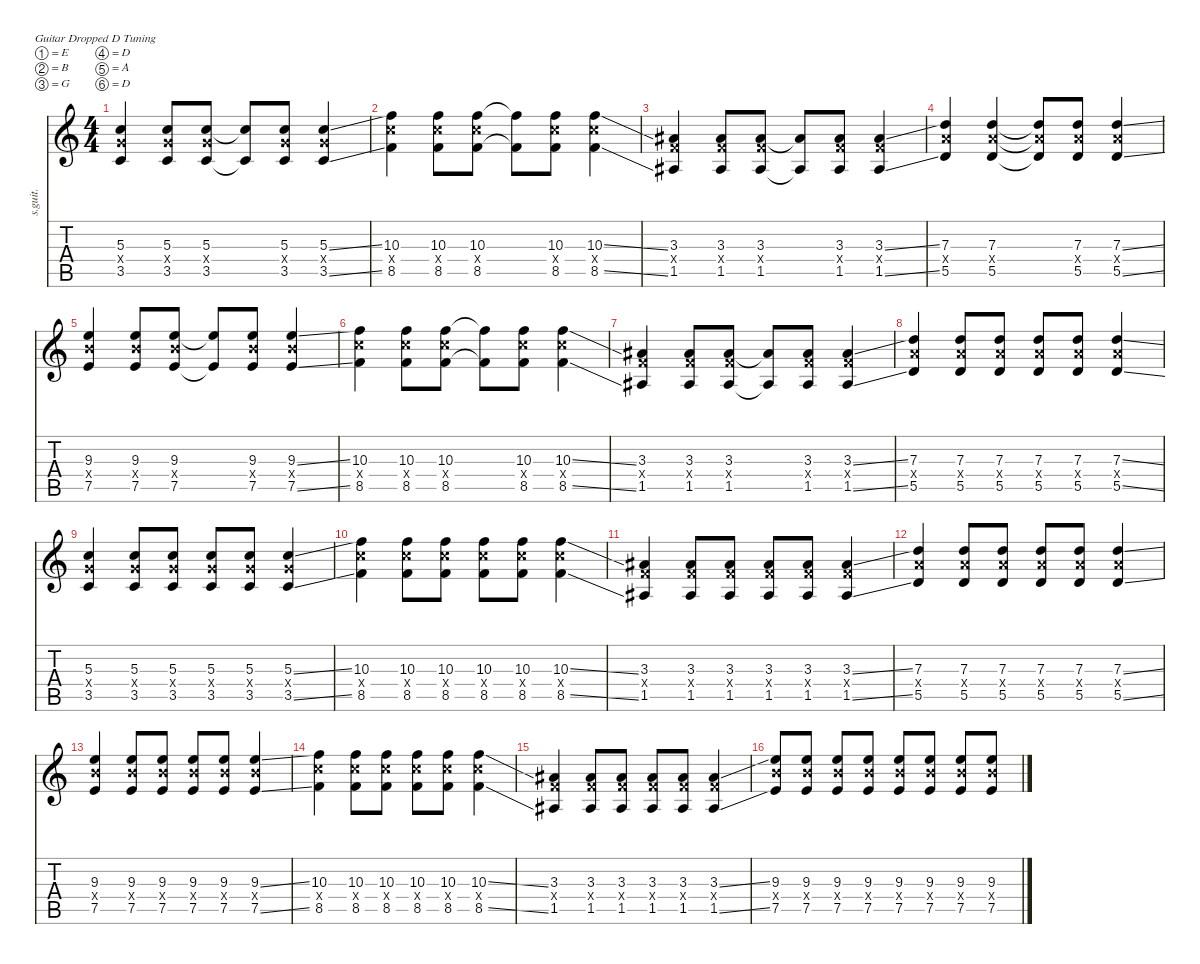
\defaultSystemsLayout 4
\hideDynamics
\bracketExtendMode nobrackets
\track ("Lead - Synyster Gates" "s.guit.") {instrument distortionguitar}
\staff {score tabs}
\tuning (E4 B3 G3 D3 A2 D2)
\ts (4 4)
\tempo (130 hide)
\clef g2
\ks c
(5.3 5.4{x} 3.5).4{lyrics (0 "") lyrics (1 "") lyrics (2 "") lyrics (3 "") lyrics (4 "") dy f} (5.3 5.4{x} 3.5).8{lyrics (0 "") lyrics (1 "") lyrics (2 "") lyrics (3 "") lyrics (4 "")} (5.3 5.4{x} 3.5).8{lyrics (0 "") lyrics (1 "") lyrics (2 "") lyrics (3 "") lyrics (4 "")} (5.3{t} 3.5{t}).8{lyrics (0 "") lyrics (1 "") lyrics (2 "") lyrics (3 "") lyrics (4 "")} (5.3 5.4{x} 3.5).8{lyrics (0 "") lyrics (1 "") lyrics (2 "") lyrics (3 "") lyrics (4 "")} (5.3{ss} 5.4{x} 3.5{ss}).4{lyrics (0 "") lyrics (1 "") lyrics (2 "") lyrics (3 "") lyrics (4 "")} |
(10.3 10.4{x} 8.5).4{lyrics (0 "") lyrics (1 "") lyrics (2 "") lyrics (3 "") lyrics (4 "")} (10.3 10.4{x} 8.5).8{lyrics (0 "") lyrics (1 "") lyrics (2 "") lyrics (3 "") lyrics (4 "")} (10.3 10.4{x} 8.5).8{lyrics (0 "") lyrics (1 "") lyrics (2 "") lyrics (3 "") lyrics (4 "")} (10.3{t} 8.5{t}).8{lyrics (0 "") lyrics (1 "") lyrics (2 "") lyrics (3 "") lyrics (4 "")} (10.3 10.4{x} 8.5).8{lyrics (0 "") lyrics (1 "") lyrics (2 "") lyrics (3 "") lyrics (4 "")} (10.3{ss} 10.4{x} 8.5{ss}).4{lyrics (0 "") lyrics (1 "") lyrics (2 "") lyrics (3 "") lyrics (4 "")} |
(3.3{acc #} 3.4{x} 1.5{acc #}).4{lyrics (0 "") lyrics (1 "") lyrics (2 "") lyrics (3 "") lyrics (4 "")} (3.3{acc #} 3.4{x} 1.5{acc #}).8{lyrics (0 "") lyrics (1 "") lyrics (2 "") lyrics (3 "") lyrics (4 "")} (3.3{acc #} 3.4{x} 1.5{acc #}).8{lyrics (0 "") lyrics (1 "") lyrics (2 "") lyrics (3 "") lyrics (4 "")} (3.3{t acc #} 1.5{t acc #}).8{lyrics (0 "") lyrics (1 "") lyrics (2 "") lyrics (3 "") lyrics (4 "")} (3.3{acc #} 3.4{x} 1.5{acc #}).8{lyrics (0 "") lyrics (1 "") lyrics (2 "") lyrics (3 "") lyrics (4 "")} (3.3{ss acc #} 3.4{x} 1.5{ss acc #}).4{lyrics (0 "") lyrics (1 "") lyrics (2 "") lyrics (3 "") lyrics (4 "")} |
(7.3 7.4{x} 5.5).4{lyrics (0 "") lyrics (1 "") lyrics (2 "") lyrics (3 "") lyrics (4 "")} (7.3 7.4{x} 5.5).4{lyrics (0 "") lyrics (1 "") lyrics (2 "") lyrics (3 "") lyrics (4 "")} (7.3{t} 5.5{t} 7.4{x t}).8{lyrics (0 "") lyrics (1 "") lyrics (2 "") lyrics (3 "") lyrics (4 "")} (7.3 7.4{x} 5.5).8{lyrics (0 "") lyrics (1 "") lyrics (2 "") lyrics (3 "") lyrics (4 "")} (7.3{ss} 7.4{x} 5.5{ss}).4{lyrics (0 "") lyrics (1 "") lyrics (2 "") lyrics (3 "") lyrics (4 "")} |
(9.3 9.4{x} 7.5).4{lyrics (0 "") lyrics (1 "") lyrics (2 "") lyrics (3 "") lyrics (4 "")} (9.3 9.4{x} 7.5).8{lyrics (0 "") lyrics (1 "") lyrics (2 "") lyrics (3 "") lyrics (4 "")} (9.3 9.4{x} 7.5).8{lyrics (0 "") lyrics (1 "") lyrics (2 "") lyrics (3 "") lyrics (4 "")} (9.3{t} 7.5{t}).8{lyrics (0 "") lyrics (1 "") lyrics (2 "") lyrics (3 "") lyrics (4 "")} (9.3 9.4{x} 7.5).8{lyrics (0 "") lyrics (1 "") lyrics (2 "") lyrics (3 "") lyrics (4 "")} (9.3{ss} 9.4{x} 7.5{ss}).4{lyrics (0 "") lyrics (1 "") lyrics (2 "") lyrics (3 "") lyrics (4 "")} |
(10.3 10.4{x} 8.5).4{lyrics (0 "") lyrics (1 "") lyrics (2 "") lyrics (3 "") lyrics (4 "")} (10.3 10.4{x} 8.5).8{lyrics (0 "") lyrics (1 "") lyrics (2 "") lyrics (3 "") lyrics (4 "")} (10.3 10.4{x} 8.5).8{lyrics (0 "") lyrics (1 "") lyrics (2 "") lyrics (3 "") lyrics (4 "")} (10.3{t} 8.5{t}).8{lyrics (0 "") lyrics (1 "") lyrics (2 "") lyrics (3 "") lyrics (4 "")} (10.3 10.4{x} 8.5).8{lyrics (0 "") lyrics (1 "") lyrics (2 "") lyrics (3 "") lyrics (4 "")} (10.3{ss} 10.4{x} 8.5{ss}).4{lyrics (0 "") lyrics (1 "") lyrics (2 "") lyrics (3 "") lyrics (4 "")} |
(3.3{acc #} 3.4{x} 1.5{acc #}).4{lyrics (0 "") lyrics (1 "") lyrics (2 "") lyrics (3 "") lyrics (4 "")} (3.3{acc #} 3.4{x} 1.5{acc #}).8{lyrics (0 "") lyrics (1 "") lyrics (2 "") lyrics (3 "") lyrics (4 "")} (3.3{acc #} 3.4{x} 1.5{acc #}).8{lyrics (0 "") lyrics (1 "") lyrics (2 "") lyrics (3 "") lyrics (4 "")} (3.3{t acc #} 1.5{t acc #}).8{lyrics (0 "") lyrics (1 "") lyrics (2 "") lyrics (3 "") lyrics (4 "")} (3.3{acc #} 3.4{x} 1.5{acc #}).8{lyrics (0 "") lyrics (1 "") lyrics (2 "") lyrics (3 "") lyrics (4 "")} (3.3{ss acc #} 3.4{x} 1.5{ss acc #}).4{lyrics (0 "") lyrics (1 "") lyrics (2 "") lyrics (3 "") lyrics (4 "")} |
(7.3 7.4{x} 5.5).4{lyrics (0 "") lyrics (1 "") lyrics (2 "") lyrics (3 "") lyrics (4 "")} (7.3 7.4{x} 5.5).8{lyrics (0 "") lyrics (1 "") lyrics (2 "") lyrics (3 "") lyrics (4 "")} (7.3 7.4{x} 5.5).8{lyrics (0 "") lyrics (1 "") lyrics (2 "") lyrics (3 "") lyrics (4 "")} (7.3 7.4{x} 5.5).8{lyrics (0 "") lyrics (1 "") lyrics (2 "") lyrics (3 "") lyrics (4 "")} (7.3 7.4{x} 5.5).8{lyrics (0 "") lyrics (1 "") lyrics (2 "") lyrics (3 "") lyrics (4 "")} (7.3{ss} 7.4{x} 5.5{ss}).4{lyrics (0 "") lyrics (1 "") lyrics (2 "") lyrics (3 "") lyrics (4 "")} |
(5.3 5.4{x} 3.5).4{lyrics (0 "") lyrics (1 "") lyrics (2 "") lyrics (3 "") lyrics (4 "")} (5.3 5.4{x} 3.5).8{lyrics (0 "") lyrics (1 "") lyrics (2 "") lyrics (3 "") lyrics (4 "")} (5.3 5.4{x} 3.5).8{lyrics (0 "") lyrics (1 "") lyrics (2 "") lyrics (3 "") lyrics (4 "")} (5.3 5.4{x} 3.5).8{lyrics (0 "") lyrics (1 "") lyrics (2 "") lyrics (3 "") lyrics (4 "")} (5.3 5.4{x} 3.5).8{lyrics (0 "") lyrics (1 "") lyrics (2 "") lyrics (3 "") lyrics (4 "")} (5.3{ss} 5.4{x} 3.5{ss}).4{lyrics (0 "") lyrics (1 "") lyrics (2 "") lyrics (3 "") lyrics (4 "")} |
(10.3 10.4{x} 8.5).4{lyrics (0 "") lyrics (1 "") lyrics (2 "") lyrics (3 "") lyrics (4 "")} (10.3 10.4{x} 8.5).8{lyrics (0 "") lyrics (1 "") lyrics (2 "") lyrics (3 "") lyrics (4 "")} (10.3 10.4{x} 8.5).8{lyrics (0 "") lyrics (1 "") lyrics (2 "") lyrics (3 "") lyrics (4 "")} (10.3 10.4{x} 8.5).8{lyrics (0 "") lyrics (1 "") lyrics (2 "") lyrics (3 "") lyrics (4 "")} (10.3 10.4{x} 8.5).8{lyrics (0 "") lyrics (1 "") lyrics (2 "") lyrics (3 "") lyrics (4 "")} (10.3{ss} 10.4{x} 8.5{ss}).4{lyrics (0 "") lyrics (1 "") lyrics (2 "") lyrics (3 "") lyrics (4 "")} |
(3.3{acc #} 3.4{x} 1.5{acc #}).4{lyrics (0 "") lyrics (1 "") lyrics (2 "") lyrics (3 "") lyrics (4 "")} (3.3{acc #} 3.4{x} 1.5{acc #}).8{lyrics (0 "") lyrics (1 "") lyrics (2 "") lyrics (3 "") lyrics (4 "")} (3.3{acc #} 3.4{x} 1.5{acc #}).8{lyrics (0 "") lyrics (1 "") lyrics (2 "") lyrics (3 "") lyrics (4 "")} (3.3{acc #} 3.4{x} 1.5{acc #}).8{lyrics (0 "") lyrics (1 "") lyrics (2 "") lyrics (3 "") lyrics (4 "")} (3.3{acc #} 3.4{x} 1.5{acc #}).8{lyrics (0 "") lyrics (1 "") lyrics (2 "") lyrics (3 "") lyrics (4 "")} (3.3{ss acc #} 3.4{x} 1.5{ss acc #}).4{lyrics (0 "") lyrics (1 "") lyrics (2 "") lyrics (3 "") lyrics (4 "")} |
(7.3 7.4{x} 5.5).4{lyrics (0 "") lyrics (1 "") lyrics (2 "") lyrics (3 "") lyrics (4 "")} (7.3 7.4{x} 5.5).8{lyrics (0 "") lyrics (1 "") lyrics (2 "") lyrics (3 "") lyrics (4 "")} (7.3 7.4{x} 5.5).8{lyrics (0 "") lyrics (1 "") lyrics (2 "") lyrics (3 "") lyrics (4 "")} (7.3 7.4{x} 5.5).8{lyrics (0 "") lyrics (1 "") lyrics (2 "") lyrics (3 "") lyrics (4 "")} (7.3 7.4{x} 5.5).8{lyrics (0 "") lyrics (1 "") lyrics (2 "") lyrics (3 "") lyrics (4 "")} (7.3{ss} 7.4{x} 5.5{ss}).4{lyrics (0 "") lyrics (1 "") lyrics (2 "") lyrics (3 "") lyrics (4 "")} |
(9.3 9.4{x} 7.5).4{lyrics (0 "") lyrics (1 "") lyrics (2 "") lyrics (3 "") lyrics (4 "")} (9.3 9.4{x} 7.5).8{lyrics (0 "") lyrics (1 "") lyrics (2 "") lyrics (3 "") lyrics (4 "")} (9.3 9.4{x} 7.5).8{lyrics (0 "") lyrics (1 "") lyrics (2 "") lyrics (3 "") lyrics (4 "")} (9.3 9.4{x} 7.5).8{lyrics (0 "") lyrics (1 "") lyrics (2 "") lyrics (3 "") lyrics (4 "")} (9.3 9.4{x} 7.5).8{lyrics (0 "") lyrics (1 "") lyrics (2 "") lyrics (3 "") lyrics (4 "")} (9.3{ss} 9.4{x} 7.5{ss}).4{lyrics (0 "") lyrics (1 "") lyrics (2 "") lyrics (3 "") lyrics (4 "")} |
(10.3 10.4{x} 8.5).4{lyrics (0 "") lyrics (1 "") lyrics (2 "") lyrics (3 "") lyrics (4 "")} (10.3 10.4{x} 8.5).8{lyrics (0 "") lyrics (1 "") lyrics (2 "") lyrics (3 "") lyrics (4 "")} (10.3 10.4{x} 8.5).8{lyrics (0 "") lyrics (1 "") lyrics (2 "") lyrics (3 "") lyrics (4 "")} (10.3 10.4{x} 8.5).8{lyrics (0 "") lyrics (1 "") lyrics (2 "") lyrics (3 "") lyrics (4 "")} (10.3 10.4{x} 8.5).8{lyrics (0 "") lyrics (1 "") lyrics (2 "") lyrics (3 "") lyrics (4 "")} (10.3{ss} 10.4{x} 8.5{ss}).4{lyrics (0 "") lyrics (1 "") lyrics (2 "") lyrics (3 "") lyrics (4 "")} |
(3.3{acc #} 3.4{x} 1.5{acc #}).4{lyrics (0 "") lyrics (1 "") lyrics (2 "") lyrics (3 "") lyrics (4 "")} (3.3{acc #} 3.4{x} 1.5{acc #}).8{lyrics (0 "") lyrics (1 "") lyrics (2 "") lyrics (3 "") lyrics (4 "")} (3.3{acc #} 3.4{x} 1.5{acc #}).8{lyrics (0 "") lyrics (1 "") lyrics (2 "") lyrics (3 "") lyrics (4 "")} (3.3{acc #} 3.4{x} 1.5{acc #}).8{lyrics (0 "") lyrics (1 "") lyrics (2 "") lyrics (3 "") lyrics (4 "")} (3.3{acc #} 3.4{x} 1.5{acc #}).8{lyrics (0 "") lyrics (1 "") lyrics (2 "") lyrics (3 "") lyrics (4 "")} (3.3{ss acc #} 3.4{x} 1.5{ss acc #}).4{lyrics (0 "") lyrics (1 "") lyrics (2 "") lyrics (3 "") lyrics (4 "")} |
(9.3 9.4{x} 7.5).8{lyrics (0 "") lyrics (1 "") lyrics (2 "") lyrics (3 "") lyrics (4 "")} (9.3 9.4{x} 7.5).8{lyrics (0 "") lyrics (1 "") lyrics (2 "") lyrics (3 "") lyrics (4 "")} (9.3 9.4{x} 7.5).8{lyrics (0 "") lyrics (1 "") lyrics (2 "") lyrics (3 "") lyrics (4 "")} (9.3 9.4{x} 7.5).8{lyrics (0 "") lyrics (1 "") lyrics (2 "") lyrics (3 "") lyrics (4 "")} (9.3 9.4{x} 7.5).8{lyrics (0 "") lyrics (1 "") lyrics (2 "") lyrics (3 "") lyrics (4 "")} (9.3 9.4{x} 7.5).8{lyrics (0 "") lyrics (1 "") lyrics (2 "") lyrics (3 "") lyrics (4 "")} (9.3 9.4{x} 7.5).8{lyrics (0 "") lyrics (1 "") lyrics (2 "") lyrics (3 "") lyrics (4 "")} (9.3 9.4{x} 7.5).8{lyrics (0 "") lyrics (1 "") lyrics (2 "") lyrics (3 "") lyrics (4 "")}
